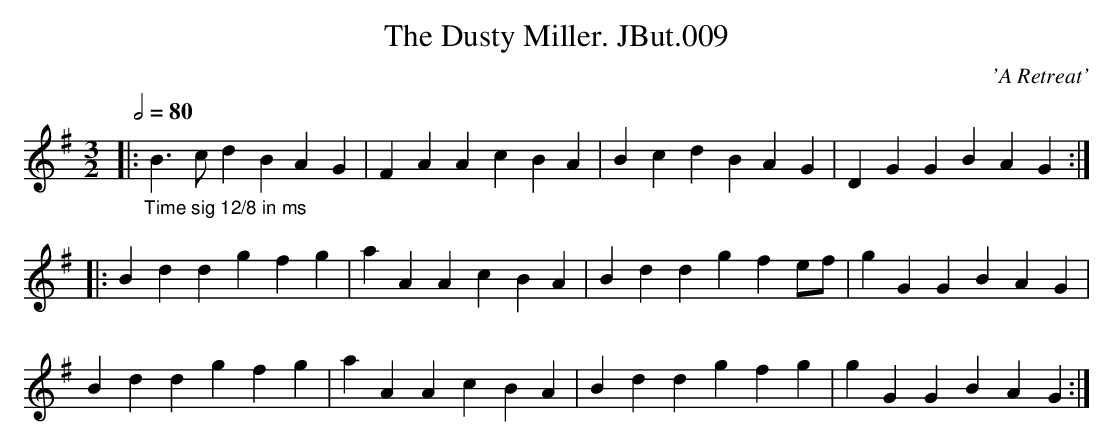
X:1
T:Dusty Miller. JBut.009, The
M:3/2
L:1/8
C:'A Retreat'
Q:1/2=80
K:G
|:"_Time sig 12/8 in ms"B3cd2B2A2G2|F2A2A2c2B2A2|B2c2d2B2A2G2|D2G2G2B2A2G2:|
|:B2d2d2g2f2g2|a2A2A2c2B2A2|B2d2d2g2f2ef|g2G2G2B2A2G2|
B2d2d2g2f2g2|a2A2A2c2B2A2|B2d2d2g2f2g2|g2G2G2B2A2G2:|
